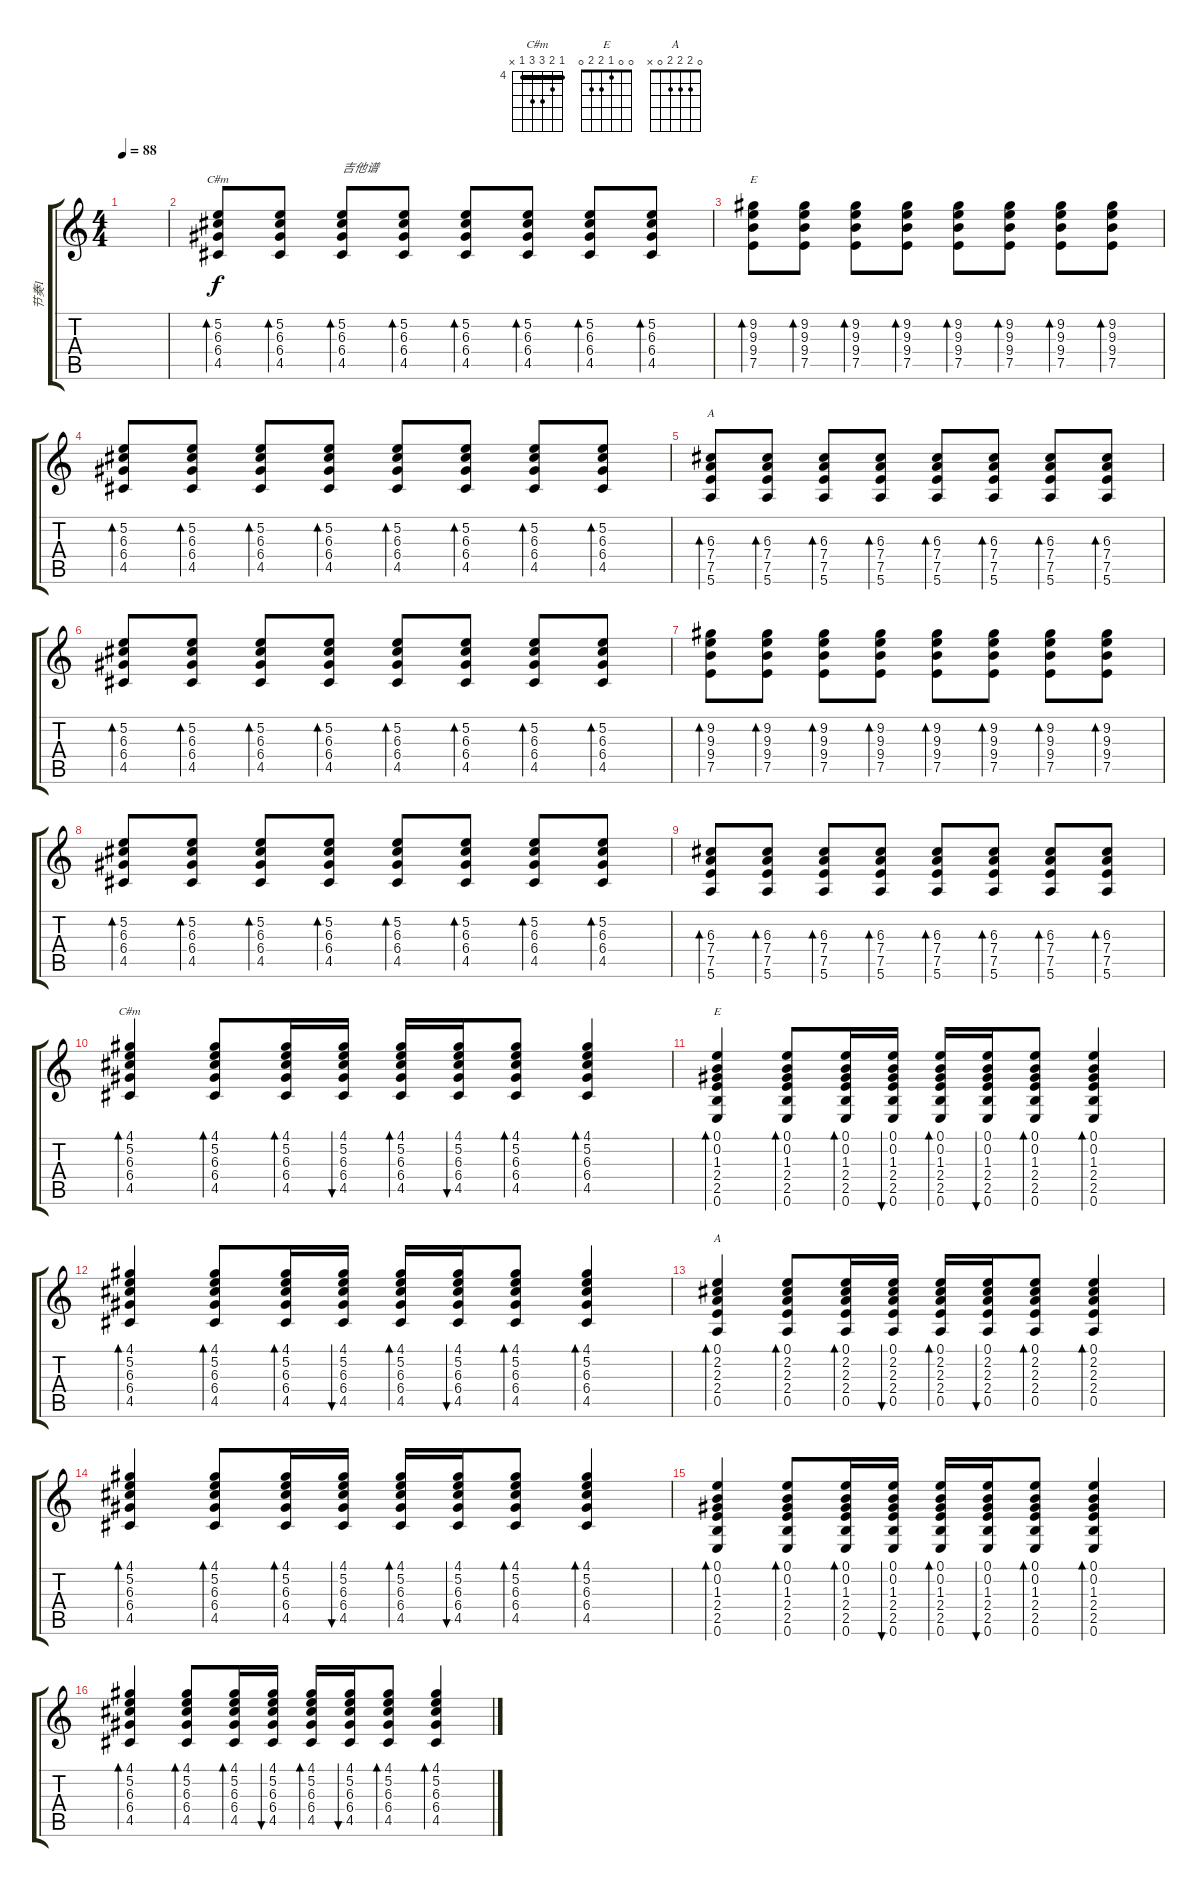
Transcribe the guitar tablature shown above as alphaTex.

\track ("节奏1" "节奏1") {instrument acousticguitarsteel}
\staff {score tabs}
\tuning (E4 B3 G3 D3 A2 E2) {hide}
\chord ("C#m" x 5 6 6 4 x) {firstfret 4}
\chord ("E" x 9 9 9 7 x) {firstfret 7 barre 9}
\chord ("A" x x 6 7 7 5) {firstfret 5}
\chord ("C#m" 4 5 6 6 4 x) {firstfret 4 barre 4}
\chord ("E" 0 0 1 2 2 0)
\chord ("A" 0 2 2 2 0 x)
\ts (4 4)
\tempo 88
\clef g2
\ks c
|
(5.2 6.3 6.4 4.5).8{bd 30 ch "C#m"} (5.2 6.3 6.4 4.5).8{bd 30} (5.2 6.3 6.4 4.5).8{bd 30 txt "吉他谱"} (5.2 6.3 6.4 4.5).8{bd 30} (5.2 6.3 6.4 4.5).8{bd 30} (5.2 6.3 6.4 4.5).8{bd 30} (5.2 6.3 6.4 4.5).8{bd 30} (5.2 6.3 6.4 4.5).8{bd 30} |
(9.2 9.3 9.4 7.5).8{bd 30 ch "E"} (9.2 9.3 9.4 7.5).8{bd 30} (9.2 9.3 9.4 7.5).8{bd 30} (9.2 9.3 9.4 7.5).8{bd 30} (9.2 9.3 9.4 7.5).8{bd 30} (9.2 9.3 9.4 7.5).8{bd 30} (9.2 9.3 9.4 7.5).8{bd 30} (9.2 9.3 9.4 7.5).8{bd 30} |
(5.2 6.3 6.4 4.5).8{bd 30} (5.2 6.3 6.4 4.5).8{bd 30} (5.2 6.3 6.4 4.5).8{bd 30} (5.2 6.3 6.4 4.5).8{bd 30} (5.2 6.3 6.4 4.5).8{bd 30} (5.2 6.3 6.4 4.5).8{bd 30} (5.2 6.3 6.4 4.5).8{bd 30} (5.2 6.3 6.4 4.5).8{bd 30} |
(6.3 7.4 7.5 5.6).8{bd 30 ch "A"} (6.3 7.4 7.5 5.6).8{bd 30} (6.3 7.4 7.5 5.6).8{bd 30} (6.3 7.4 7.5 5.6).8{bd 30} (6.3 7.4 7.5 5.6).8{bd 30} (6.3 7.4 7.5 5.6).8{bd 30} (6.3 7.4 7.5 5.6).8{bd 30} (6.3 7.4 7.5 5.6).8{bd 30} |
(5.2 6.3 6.4 4.5).8{bd 30} (5.2 6.3 6.4 4.5).8{bd 30} (5.2 6.3 6.4 4.5).8{bd 30} (5.2 6.3 6.4 4.5).8{bd 30} (5.2 6.3 6.4 4.5).8{bd 30} (5.2 6.3 6.4 4.5).8{bd 30} (5.2 6.3 6.4 4.5).8{bd 30} (5.2 6.3 6.4 4.5).8{bd 30} |
(9.2 9.3 9.4 7.5).8{bd 30} (9.2 9.3 9.4 7.5).8{bd 30} (9.2 9.3 9.4 7.5).8{bd 30} (9.2 9.3 9.4 7.5).8{bd 30} (9.2 9.3 9.4 7.5).8{bd 30} (9.2 9.3 9.4 7.5).8{bd 30} (9.2 9.3 9.4 7.5).8{bd 30} (9.2 9.3 9.4 7.5).8{bd 30} |
(5.2 6.3 6.4 4.5).8{bd 30} (5.2 6.3 6.4 4.5).8{bd 30} (5.2 6.3 6.4 4.5).8{bd 30} (5.2 6.3 6.4 4.5).8{bd 30} (5.2 6.3 6.4 4.5).8{bd 30} (5.2 6.3 6.4 4.5).8{bd 30} (5.2 6.3 6.4 4.5).8{bd 30} (5.2 6.3 6.4 4.5).8{bd 30} |
(6.3 7.4 7.5 5.6).8{bd 30} (6.3 7.4 7.5 5.6).8{bd 30} (6.3 7.4 7.5 5.6).8{bd 30} (6.3 7.4 7.5 5.6).8{bd 30} (6.3 7.4 7.5 5.6).8{bd 30} (6.3 7.4 7.5 5.6).8{bd 30} (6.3 7.4 7.5 5.6).8{bd 30} (6.3 7.4 7.5 5.6).8{bd 30} |
(4.1 5.2 6.3 6.4 4.5).4{bd 30 ch "C#m"} (4.1 5.2 6.3 6.4 4.5).8{bd 30} (4.1 5.2 6.3 6.4 4.5).16{bd 30} (4.1 5.2 6.3 6.4 4.5).16{bu 30} (4.1 5.2 6.3 6.4 4.5).16{bd 30} (4.1 5.2 6.3 6.4 4.5).16{bu 30} (4.1 5.2 6.3 6.4 4.5).8{bd 30} (4.1 5.2 6.3 6.4 4.5).4{bd 30} |
(0.1 0.2 1.3 2.4 2.5 0.6).4{bd 30 ch "E"} (0.1 0.2 1.3 2.4 2.5 0.6).8{bd 30} (0.1 0.2 1.3 2.4 2.5 0.6).16{bd 30} (0.1 0.2 1.3 2.4 2.5 0.6).16{bu 30} (0.1 0.2 1.3 2.4 2.5 0.6).16{bd 30} (0.1 0.2 1.3 2.4 2.5 0.6).16{bu 30} (0.1 0.2 1.3 2.4 2.5 0.6).8{bd 30} (0.1 0.2 1.3 2.4 2.5 0.6).4{bd 30} |
(4.1 5.2 6.3 6.4 4.5).4{bd 30} (4.1 5.2 6.3 6.4 4.5).8{bd 30} (4.1 5.2 6.3 6.4 4.5).16{bd 30} (4.1 5.2 6.3 6.4 4.5).16{bu 30} (4.1 5.2 6.3 6.4 4.5).16{bd 30} (4.1 5.2 6.3 6.4 4.5).16{bu 30} (4.1 5.2 6.3 6.4 4.5).8{bd 30} (4.1 5.2 6.3 6.4 4.5).4{bd 30} |
(0.1 2.2 2.3 2.4 0.5).4{bd 30 ch "A"} (0.1 2.2 2.3 2.4 0.5).8{bd 30} (0.1 2.2 2.3 2.4 0.5).16{bd 30} (0.1 2.2 2.3 2.4 0.5).16{bu 30} (0.1 2.2 2.3 2.4 0.5).16{bd 30} (0.1 2.2 2.3 2.4 0.5).16{bu 30} (0.1 2.2 2.3 2.4 0.5).8{bd 30} (0.1 2.2 2.3 2.4 0.5).4{bd 30} |
(4.1 5.2 6.3 6.4 4.5).4{bd 30} (4.1 5.2 6.3 6.4 4.5).8{bd 30} (4.1 5.2 6.3 6.4 4.5).16{bd 30} (4.1 5.2 6.3 6.4 4.5).16{bu 30} (4.1 5.2 6.3 6.4 4.5).16{bd 30} (4.1 5.2 6.3 6.4 4.5).16{bu 30} (4.1 5.2 6.3 6.4 4.5).8{bd 30} (4.1 5.2 6.3 6.4 4.5).4{bd 30} |
(0.1 0.2 1.3 2.4 2.5 0.6).4{bd 30} (0.1 0.2 1.3 2.4 2.5 0.6).8{bd 30} (0.1 0.2 1.3 2.4 2.5 0.6).16{bd 30} (0.1 0.2 1.3 2.4 2.5 0.6).16{bu 30} (0.1 0.2 1.3 2.4 2.5 0.6).16{bd 30} (0.1 0.2 1.3 2.4 2.5 0.6).16{bu 30} (0.1 0.2 1.3 2.4 2.5 0.6).8{bd 30} (0.1 0.2 1.3 2.4 2.5 0.6).4{bd 30} |
(4.1 5.2 6.3 6.4 4.5).4{bd 30} (4.1 5.2 6.3 6.4 4.5).8{bd 30} (4.1 5.2 6.3 6.4 4.5).16{bd 30} (4.1 5.2 6.3 6.4 4.5).16{bu 30} (4.1 5.2 6.3 6.4 4.5).16{bd 30} (4.1 5.2 6.3 6.4 4.5).16{bu 30} (4.1 5.2 6.3 6.4 4.5).8{bd 30} (4.1 5.2 6.3 6.4 4.5).4{bd 30}
